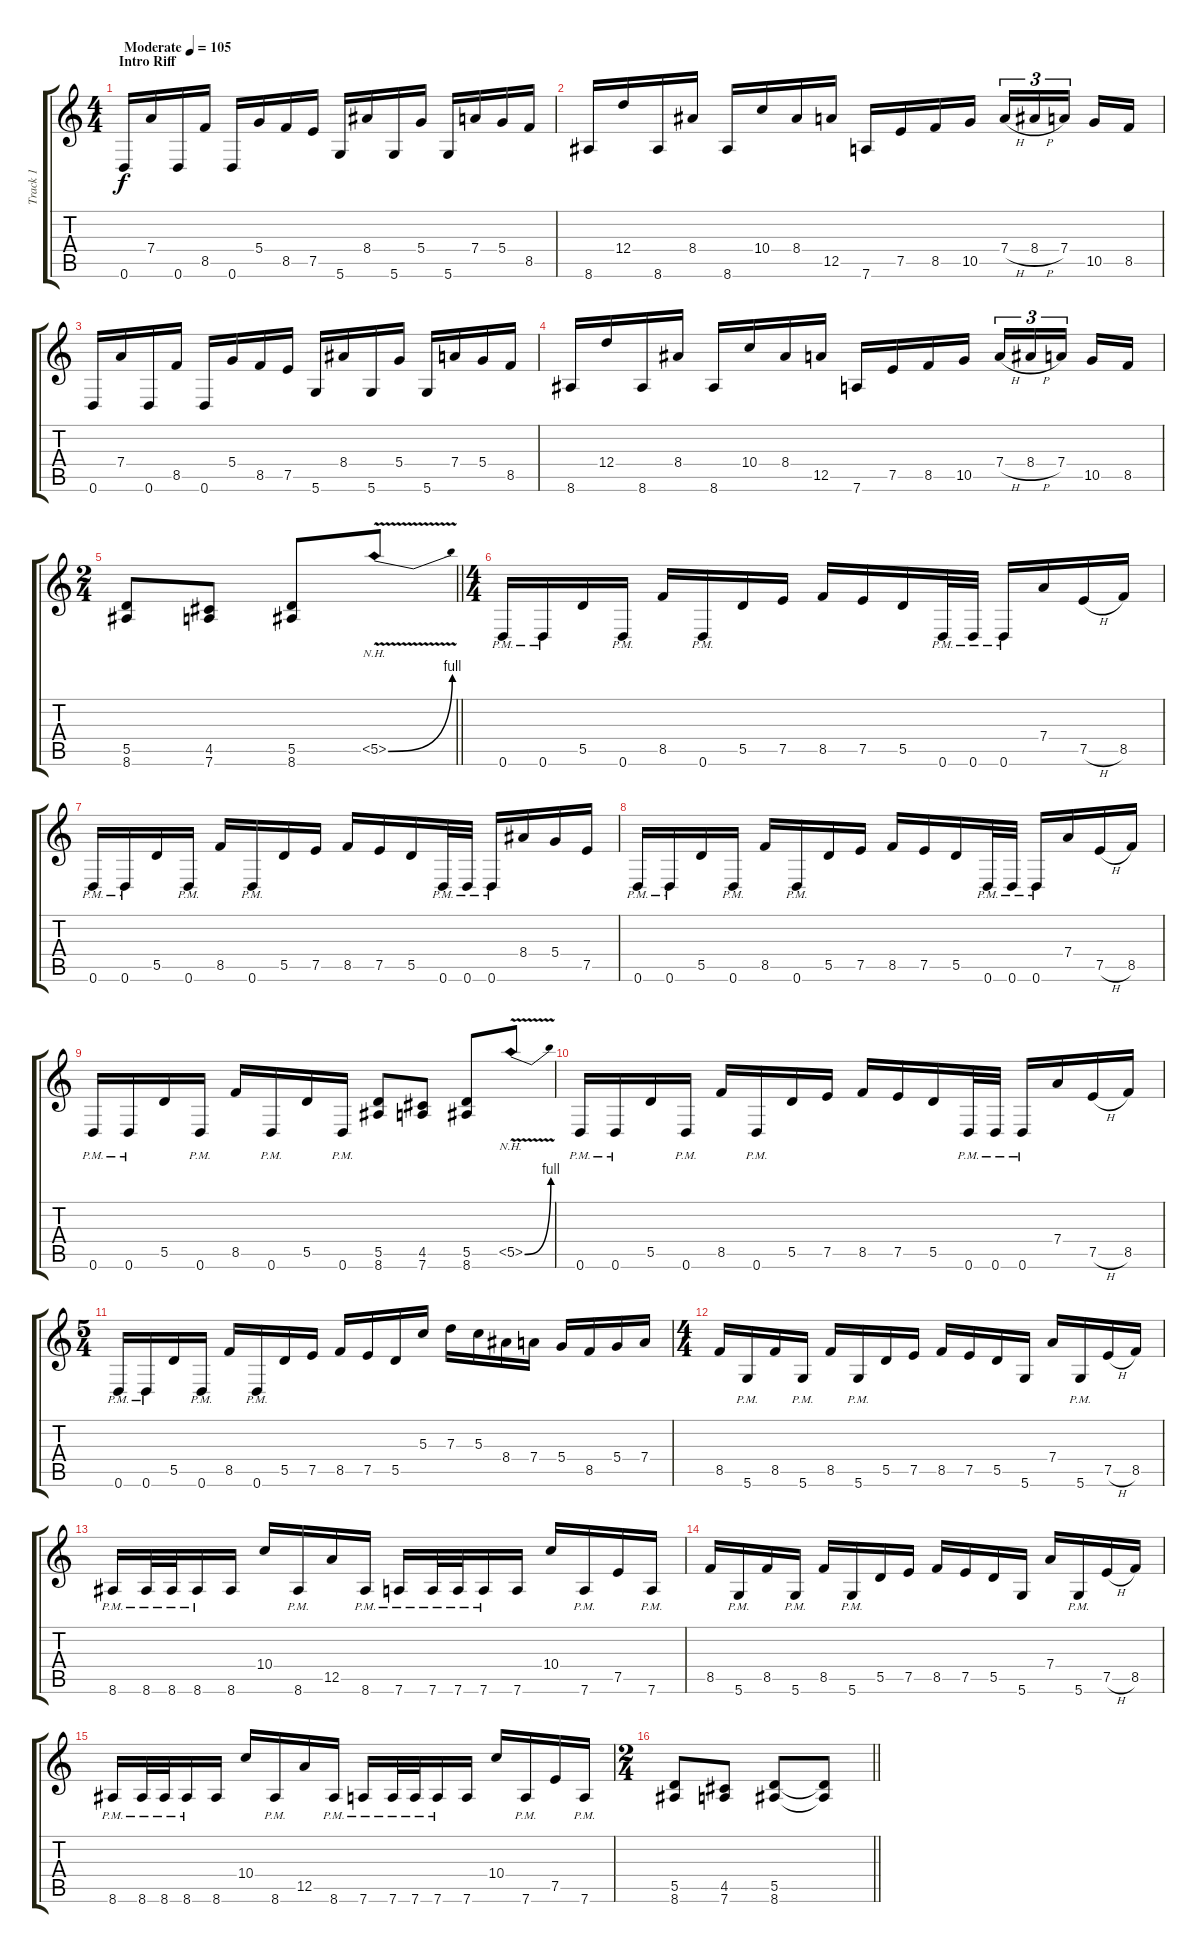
\track ("Track 1" "Track 1") {instrument distortionguitar}
\staff {score tabs}
\tuning (E4 B3 G3 D3 A2 D2) {hide}
\ts (4 4)
\section ("" "Intro Riff")
\tempo (105 "Moderate")
\clef g2
\ks c
0.6.16{dy f instrument distortionguitar} 7.4.16 0.6.16 8.5.16 0.6.16 5.4.16 8.5.16 7.5.16 5.6.16 8.4.16 5.6.16 5.4.16 5.6.16 7.4.16 5.4.16 8.5.16 |
8.6.16 12.4.16 8.6.16 8.4.16 8.6.16 10.4.16 8.4.16 12.5.16 7.6.16 7.5.16 8.5.16 10.5.16 7.4{h}.16{tu (3 2)} 8.4{h}.16{tu (3 2)} 7.4.16{tu (3 2) beam splitsecondary} 10.5.16 8.5.16 |
0.6.16 7.4.16 0.6.16 8.5.16 0.6.16 5.4.16 8.5.16 7.5.16 5.6.16 8.4.16 5.6.16 5.4.16 5.6.16 7.4.16 5.4.16 8.5.16 |
8.6.16 12.4.16 8.6.16 8.4.16 8.6.16 10.4.16 8.4.16 12.5.16 7.6.16 7.5.16 8.5.16 10.5.16 7.4{h}.16{tu (3 2)} 8.4{h}.16{tu (3 2)} 7.4.16{tu (3 2) beam splitsecondary} 10.5.16 8.5.16 |
\ts (2 4)
\barLineRight lightlight
(5.5 8.6).8 (4.5 7.6).8 (5.5 8.6).8 5.5{be (bend 0 0 60 4) nh v}.8 |
\ts (4 4)
\section ("" "")
0.6{pm}.16 0.6{pm}.16 5.5.16 0.6{pm}.16 8.5.16 0.6{pm}.16 5.5.16 7.5.16 8.5.16 7.5.16 5.5.16 0.6{pm}.32 0.6{pm}.32 0.6{pm}.16 7.4.16 7.5{h}.16 8.5.16 |
0.6{pm}.16 0.6{pm}.16 5.5.16 0.6{pm}.16 8.5.16 0.6{pm}.16 5.5.16 7.5.16 8.5.16 7.5.16 5.5.16 0.6{pm}.32 0.6{pm}.32 0.6{pm}.16 8.4.16 5.4.16 7.5.16 |
0.6{pm}.16 0.6{pm}.16 5.5.16 0.6{pm}.16 8.5.16 0.6{pm}.16 5.5.16 7.5.16 8.5.16 7.5.16 5.5.16 0.6{pm}.32 0.6{pm}.32 0.6{pm}.16 7.4.16 7.5{h}.16 8.5.16 |
0.6{pm}.16 0.6{pm}.16 5.5.16 0.6{pm}.16 8.5.16 0.6{pm}.16 5.5.16 0.6{pm}.16 (5.5 8.6).8 (4.5 7.6).8 (5.5 8.6).8 5.5{be (bend 0 0 60 4) nh v}.8 |
0.6{pm}.16 0.6{pm}.16 5.5.16 0.6{pm}.16 8.5.16 0.6{pm}.16 5.5.16 7.5.16 8.5.16 7.5.16 5.5.16 0.6{pm}.32 0.6{pm}.32 0.6{pm}.16 7.4.16 7.5{h}.16 8.5.16 |
\ts (5 4)
0.6{pm}.16 0.6{pm}.16 5.5.16 0.6{pm}.16 8.5.16 0.6{pm}.16 5.5.16 7.5.16 8.5.16 7.5.16 5.5.16 5.3.16 7.3.16 5.3.16 8.4.16 7.4.16 5.4.16 8.5.16 5.4.16 7.4.16 |
\ts (4 4)
8.5.16 5.6{pm}.16 8.5.16 5.6{pm}.16 8.5.16 5.6{pm}.16 5.5.16 7.5.16 8.5.16 7.5.16 5.5.16 5.6.16 7.4.16 5.6{pm}.16 7.5{h}.16 8.5.16 |
8.6{pm}.16 8.6{pm}.32 8.6{pm}.32 8.6{pm}.16 8.6.16 10.4.16 8.6{pm}.16 12.5.16 8.6{pm}.16 7.6{pm}.16 7.6{pm}.32 7.6{pm}.32 7.6{pm}.16 7.6.16 10.4.16 7.6{pm}.16 7.5.16 7.6{pm}.16 |
8.5.16 5.6{pm}.16 8.5.16 5.6{pm}.16 8.5.16 5.6{pm}.16 5.5.16 7.5.16 8.5.16 7.5.16 5.5.16 5.6.16 7.4.16 5.6{pm}.16 7.5{h}.16 8.5.16 |
8.6{pm}.16 8.6{pm}.32 8.6{pm}.32 8.6{pm}.16 8.6.16 10.4.16 8.6{pm}.16 12.5.16 8.6{pm}.16 7.6{pm}.16 7.6{pm}.32 7.6{pm}.32 7.6{pm}.16 7.6.16 10.4.16 7.6{pm}.16 7.5.16 7.6{pm}.16 |
\ts (2 4)
\barLineRight lightlight
(5.5 8.6).8 (4.5 7.6).8 (5.5 8.6).8 (5.5{t} 8.6{ss t}).8
